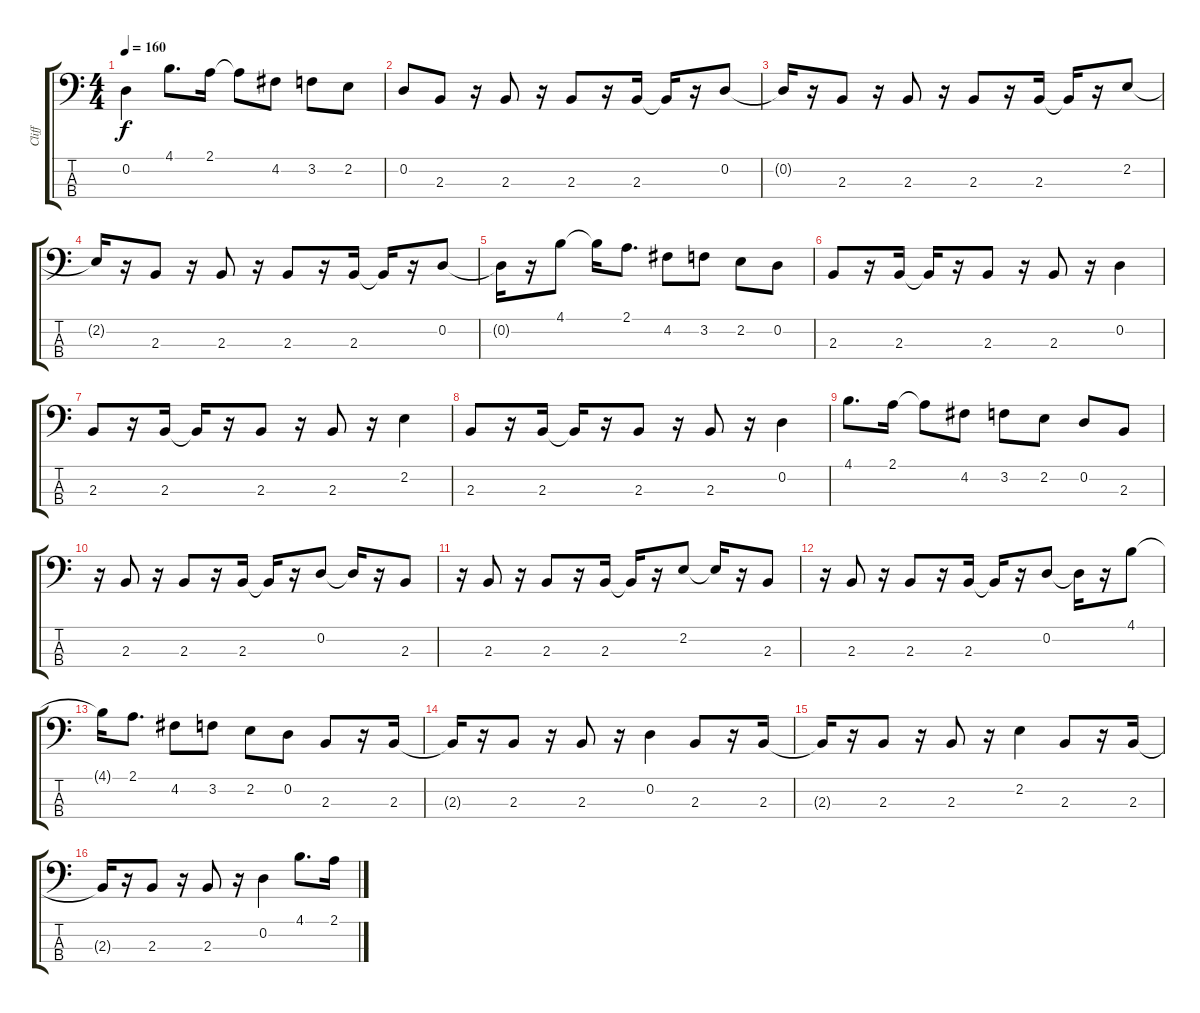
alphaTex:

\track ("Cliff" "Cliff") {instrument electricbassfinger}
\staff {score tabs}
\tuning (G2 D2 A1 E1) {hide}
\ts (4 4)
\tempo 160
\clef f4
\ks c
0.2.4{dy f} 4.1.8{d} 2.1.16 2.1{t}.8 4.2.8 3.2.8 2.2.8 |
0.2.8 2.3.8 r.16 2.3.8 r.16 2.3.8 r.16 2.3.16 2.3{t}.16 r.16 0.2.8 |
0.2{t}.16 r.16 2.3.8 r.16 2.3.8 r.16 2.3.8 r.16 2.3.16 2.3{t}.16 r.16 2.2.8 |
2.2{t}.16 r.16 2.3.8 r.16 2.3.8 r.16 2.3.8 r.16 2.3.16 2.3{t}.16 r.16 0.2.8 |
0.2{t}.16 r.16 4.1.8 4.1{t}.16 2.1.8{d} 4.2.8 3.2.8 2.2.8 0.2.8 |
2.3.8 r.16 2.3.16 2.3{t}.16 r.16 2.3.8 r.16 2.3.8 r.16 0.2.4 |
2.3.8 r.16 2.3.16 2.3{t}.16 r.16 2.3.8 r.16 2.3.8 r.16 2.2.4 |
2.3.8 r.16 2.3.16 2.3{t}.16 r.16 2.3.8 r.16 2.3.8 r.16 0.2.4 |
4.1.8{d} 2.1.16 2.1{t}.8 4.2.8 3.2.8 2.2.8 0.2.8 2.3.8 |
r.16 2.3.8 r.16 2.3.8 r.16 2.3.16 2.3{t}.16 r.16 0.2.8 0.2{t}.16 r.16 2.3.8 |
r.16 2.3.8 r.16 2.3.8 r.16 2.3.16 2.3{t}.16 r.16 2.2.8 2.2{t}.16 r.16 2.3.8 |
r.16 2.3.8 r.16 2.3.8 r.16 2.3.16 2.3{t}.16 r.16 0.2.8 0.2{t}.16 r.16 4.1.8 |
4.1{t}.16 2.1.8{d} 4.2.8 3.2.8 2.2.8 0.2.8 2.3.8 r.16 2.3.16 |
2.3{t}.16 r.16 2.3.8 r.16 2.3.8 r.16 0.2.4 2.3.8 r.16 2.3.16 |
2.3{t}.16 r.16 2.3.8 r.16 2.3.8 r.16 2.2.4 2.3.8 r.16 2.3.16 |
2.3{t}.16 r.16 2.3.8 r.16 2.3.8 r.16 0.2.4 4.1.8{d} 2.1.16
